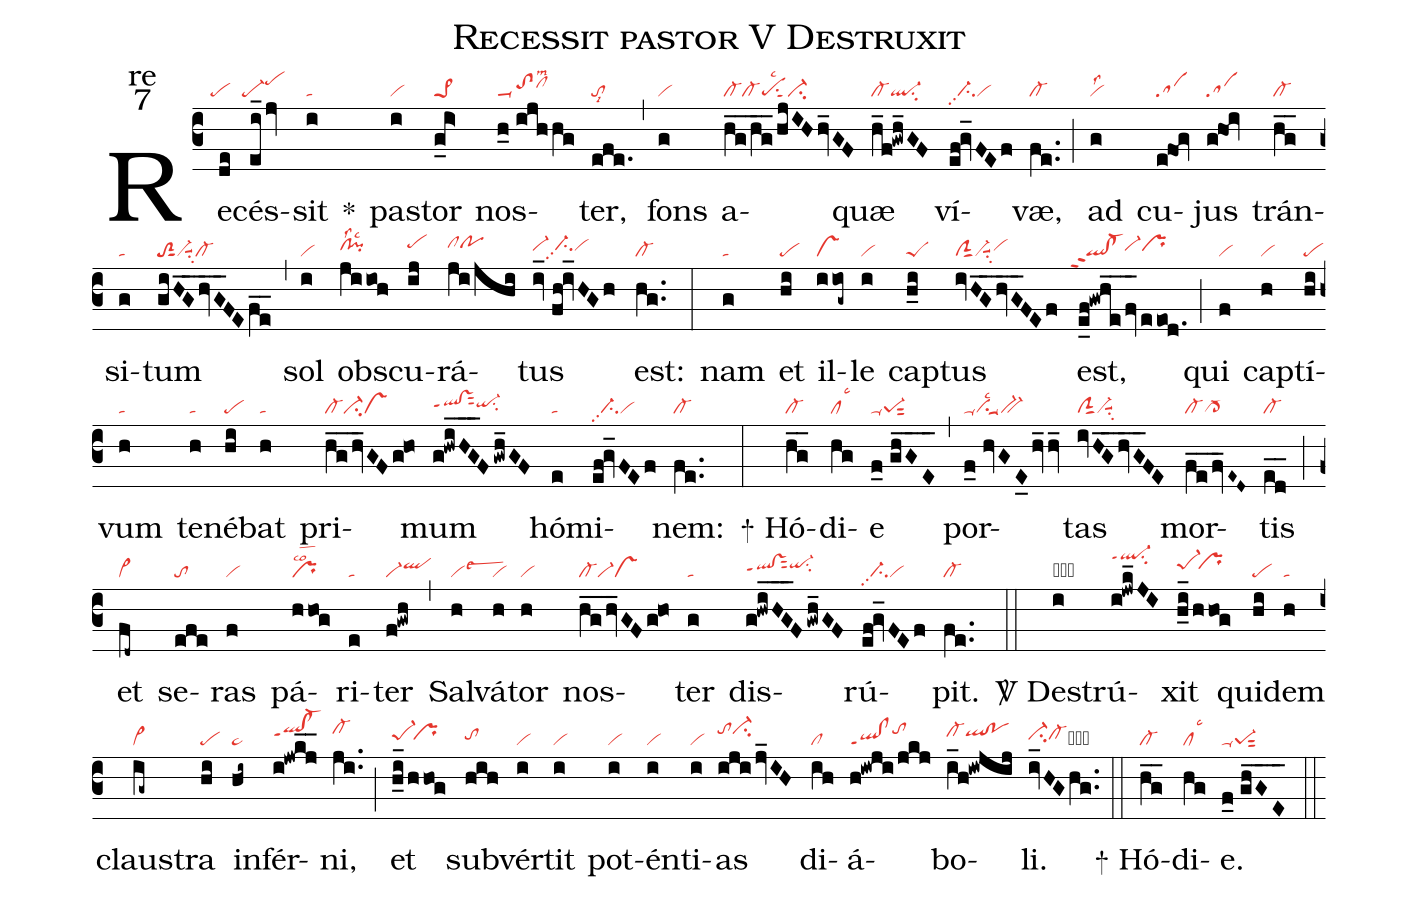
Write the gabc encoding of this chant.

name:Recessit pastor V Destruxit;
office-part:re;
mode:7;
nabc-lines:1;
%%
(c3) Re(de|``pe)cés(ei_/jv|``pe-pehj)sit(i|ta) <sp>*</sp>() pas(i|vi)tor(g_i>|pe>1) nos(h_0//ijhhg|toppu1clhilsm2)ter,(efe.|tolsi8) (,) fons(g|vi) a(hg__/hg__/hjIH/hv_GF|cl-cl-pesu1sut1lsc2ci-)quæ(h_f!gwh_GF|cl-ql-su2) ví(ef!gv_FEf|//ci-pp2vi)væ,(fe..|cl-) (;) ad(g|vilss2) cu(e@fog|sa)jus(g@hoi|sa) trán(hg__|cl-)si(g|ta)tum(giHG__/hvG__FE/fe__|toS2sut1vi-suu1su2cl-) (,) sol(i|vi) obs(jiioh|clhh!pihhlss2lsc2)cu(ij|pehi)rá(ji/jhi|clhipohi)tus(iv_//fh!iv_HGh|vi-hh/ci-hhpp2vihh) est:(hg..|cl-) (:) nam(g|ta) et(hi|pe) il(iiog~|vs)le(i|vi) cap(h_i|peS)tus(ivHG__/hvG__FEf|clSsut1vi-suu1su2vihh) est,(e_f!gwhe__/fv_2eeod.|``ql!cl-ppt2vi-hhprhh) (;) qui(f|vi) cap(h|vi)tí(hi|pe)vum(h|ta) te(h|ta)né(hi|pe)bat(h|ta) pri(hg__/hv_GF/g@ho|cl-ci-vs)mum(g!hwiHG___F/gwh_GF|qlhh!vshhppt1sut2qi-hhsu2) hó(e|ta)mi(ef!gv_FEf|//ci-pp2vi)nem:(fe..|cl-) (:)

<sp>+</sp> Hó(hg__|cl-)di(hg|cllsc3)e(f_0//ghGE___|ta-pe-1sut2) (,) por(f_0//hvGE_0/hv_hv_|ta-visu1suu1lsc2bv-)tas(ivHG__/hvG__FE|clSsut1vi-suu1su2) mor(fe__/fv_E~D~|cl-cl->)tis(ed__|cl-) (;) et(fd~|vi>) se(efe|to)ras(f|vi) pá(hhog|prlsco2)ri(e|ta)ter(f!gwh|vi-qlhi) (,) Sal(h|vilsew3)vá(h|vi)tor(h|vi) nos(hg__/hv_GF/g@ho|cl-vi-vs)ter(g|ta) dis(g!hwiHG___F/gwh_GF|qlhh!vshhppt1sut2qi-hisu2)rú(ef!gv_FEf|//ci-pp2vi)pit.(fe..|cl-) (::)

<sp>V/</sp> De(i|obvi)strú(i!jwk_JI|ql-hlppt1su2)xit(h_i_/hhog|pe-1hi`prhi) qui(hi|pe)dem(h|ta) claus(ig~|vi>)tra(hi|pe) in(hi~|pe~)fér(i!jwkj__|qlhi!cl-hippt1)ni,(ji..|cl-hj) (;) et(h_i_/hhog|pe-1hh`prhh) sub(hih|tohh)vér(i|vi)tit(i|vi) pot(i|vi)én(i|vi)ti(i|vi)as(iji/jv_IH|tohjci-hj) di(ih|cl)á(h!iwji/jkj|ql!clppt1tohj)bo(i_h!iwjij|cl-hiqlhi!pohi)li.(iv_HG/hg..|ci-hhcl-hhcb) (::)

<sp>+</sp> Hó(hg__|cl-)di(hg|cllsc3)e.(f_0//ghGE___|ta-pe-1sut2) (::)
